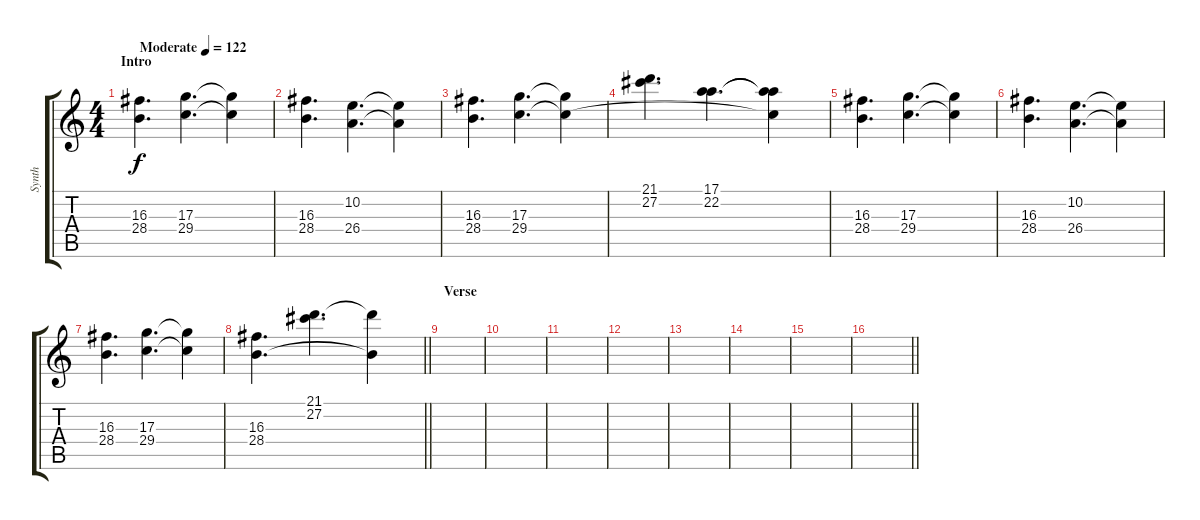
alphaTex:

\track ("Synth" "Synth") {instrument tremolostrings}
\staff {score tabs}
\tuning (E4 B3 G3 D3 A2 E2) {hide}
\ts (4 4)
\section ("" "Intro")
\tempo (122 "Moderate")
\clef g2
\ks c
(16.3 28.4).4{d dy f instrument tremolostrings} (17.3 29.4).4{d} (17.3{t} 29.4{t}).4 |
(16.3 28.4).4{d} (10.2 26.4).4{d} (10.2{t} 26.4{t}).4 |
(16.3 28.4).4{d} (17.3 29.4).4{d} (17.3{t} 29.4{t}).4 |
(21.1 27.2).4{d} (17.1 22.2).4{d} (17.1{t} 22.2{t} 17.3{t}).4 |
(16.3 28.4).4{d} (17.3 29.4).4{d} (17.3{t} 29.4{t}).4 |
(16.3 28.4).4{d} (10.2 26.4).4{d} (10.2{t} 26.4{t}).4 |
(16.3 28.4).4{d} (17.3 29.4).4{d} (17.3{t} 29.4{t}).4 |
\barLineRight lightlight
(16.3 28.4).4{d} (21.1 27.2).4{d} (27.2{t} 16.3{t}).4 |
\section ("" "Verse")
|
|
|
|
|
|
|
\barLineRight lightlight
